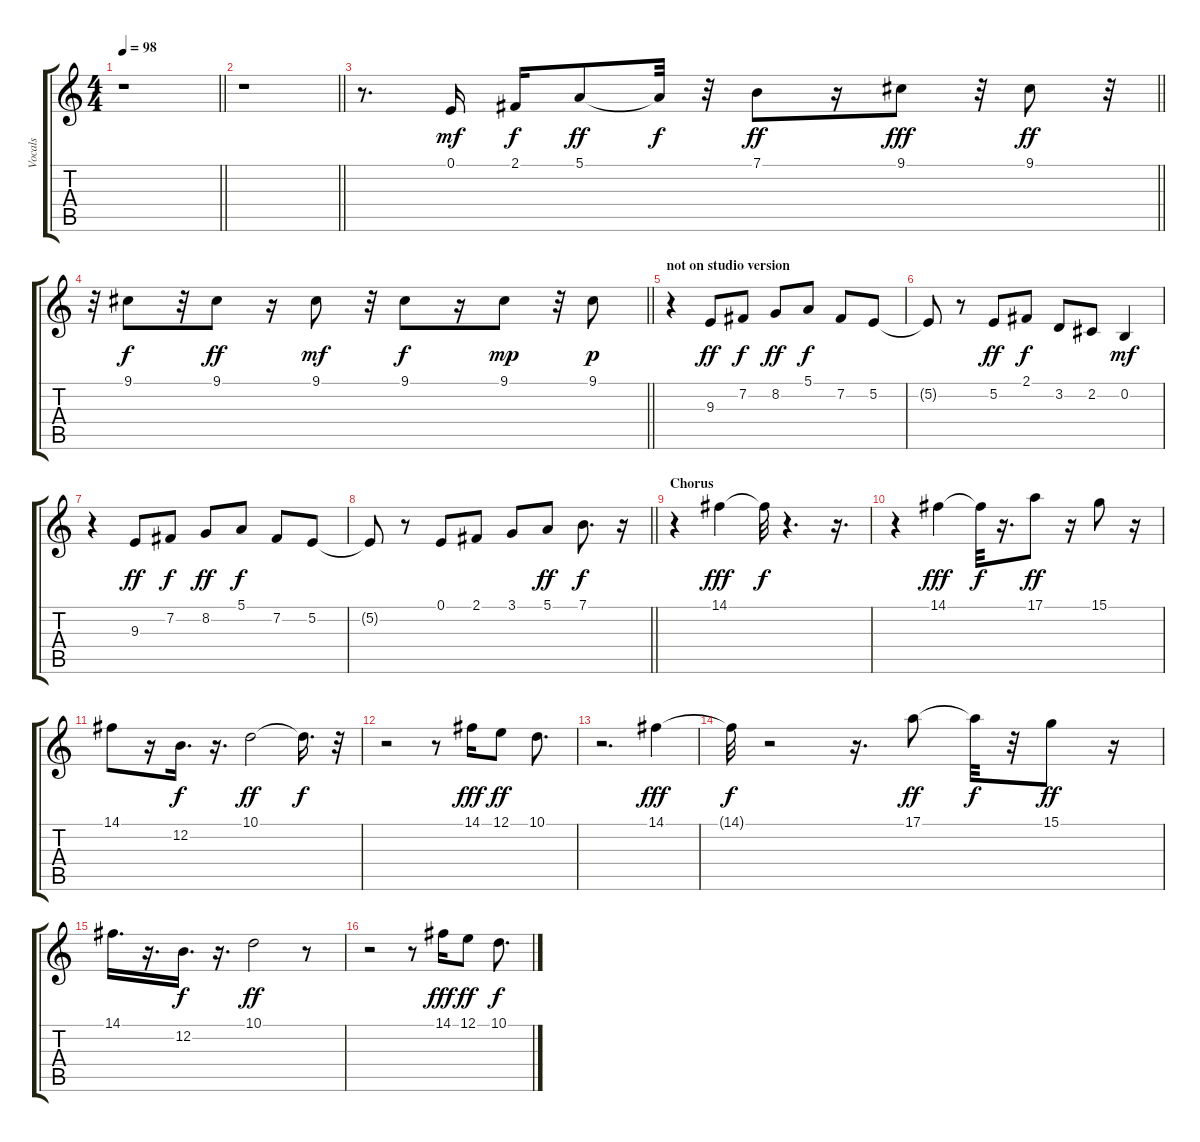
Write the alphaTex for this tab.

\track ("Vocals" "Vocals") {instrument rockorgan}
\staff {score tabs}
\tuning (E4 B3 G3 D3 A2 E2) {hide}
\ts (4 4)
\tempo 98
\clef g2
\barLineRight lightlight
\ks c
r.1{dy f} |
\barLineRight lightlight
r.1 |
\barLineRight lightlight
r.8{d} 0.1.16{dy mf} 2.1.16{dy f} 5.1.8{dy ff} 5.1{t}.32{dy f} r.32 7.1.8{dy ff} r.16 9.1.8{dy fff} r.32 9.1.8{dy ff balance 4} r.32 |
\barLineRight lightlight
r.32 9.1.8{dy f balance 12} r.32 9.1.8{dy ff balance 7} r.16 9.1.8{dy mf balance 11} r.32 9.1.8{dy f balance 11} r.16 9.1.8{dy mp balance 4} r.32 9.1.8{dy p balance 6} |
\section ("" "not on studio version")
r.4 9.3.8{dy ff balance 8} 7.2.8{dy f} 8.2.8{dy ff} 5.1.8{dy f} 7.2.8 5.2.8 |
5.2{t}.8 r.8 5.2.8{dy ff} 2.1.8{dy f} 3.2.8 2.2.8 0.2.4{dy mf} |
r.4 9.3.8{dy ff} 7.2.8{dy f} 8.2.8{dy ff} 5.1.8{dy f} 7.2.8 5.2.8 |
\barLineRight lightlight
5.2{t}.8 r.8 0.1.8 2.1.8 3.1.8 5.1.8{dy ff} 7.1.8{d dy f} r.16 |
\section ("" "Chorus")
r.4 14.1.4{dy fff} 14.1{t}.32{dy f} r.4{d} r.16{d} |
r.4 14.1.4{dy fff} 14.1{t}.32{dy f} r.16{d} 17.1.8{dy ff} r.16 15.1.8 r.16 |
14.1.8 r.16 12.2.16{d dy f} r.16{d} 10.1.2{dy ff} 10.1{t}.16{d dy f} r.32 |
r.2 r.8 14.1.16{dy fff} 12.1.8{dy ff} 10.1.8{d} |
r.2{d} 14.1.4{dy fff} |
14.1{t}.32{dy f} r.2 r.16{d} 17.1.8{dy ff} 17.1{t}.32{dy f} r.32 15.1.8{dy ff} r.16 |
14.1.16{d} r.16{d} 12.2.16{d dy f} r.16{d} 10.1.2{dy ff} r.8 |
r.2 r.8 14.1.16{dy fff} 12.1.8{dy ff} 10.1.8{d dy f}
